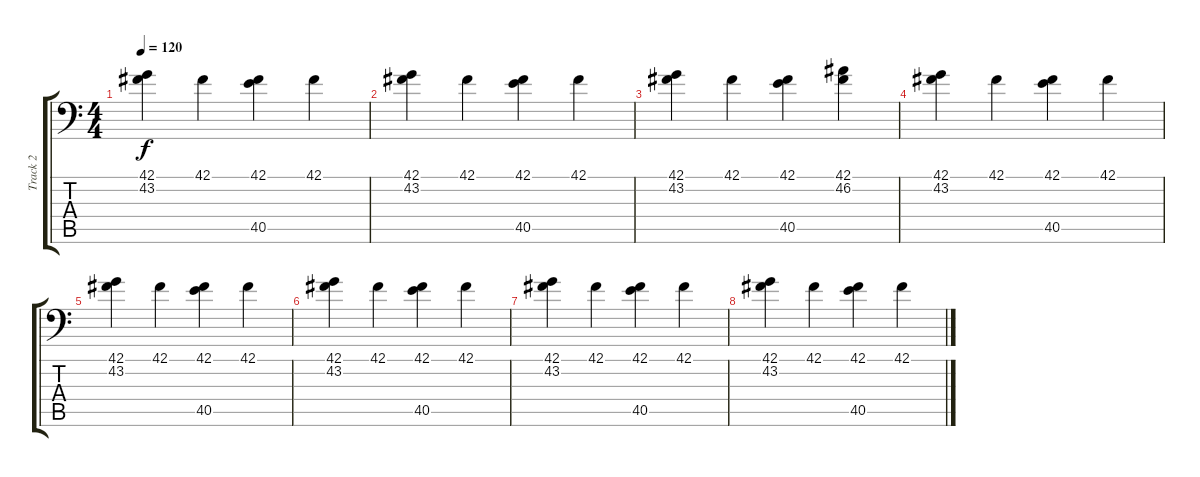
\track ("Track 2" "Track 2") {instrument acousticgrandpiano}
\staff {score tabs}
\tuning (C-1 C-1 C-1 C-1 C-1 C-1) {hide}
\ts (4 4)
\tempo 120
\clef f4
\ks c
(42.1 43.2).4{dy f} 42.1.4 (42.1 40.5).4 42.1.4 |
(42.1 43.2).4 42.1.4 (42.1 40.5).4 42.1.4 |
(42.1 43.2).4 42.1.4 (42.1 40.5).4 (42.1 46.2).4 |
(42.1 43.2).4 42.1.4 (42.1 40.5).4 42.1.4 |
(42.1 43.2).4 42.1.4 (42.1 40.5).4 42.1.4 |
(42.1 43.2).4 42.1.4 (42.1 40.5).4 42.1.4 |
(42.1 43.2).4 42.1.4 (42.1 40.5).4 42.1.4 |
(42.1 43.2).4 42.1.4 (42.1 40.5).4 42.1.4
